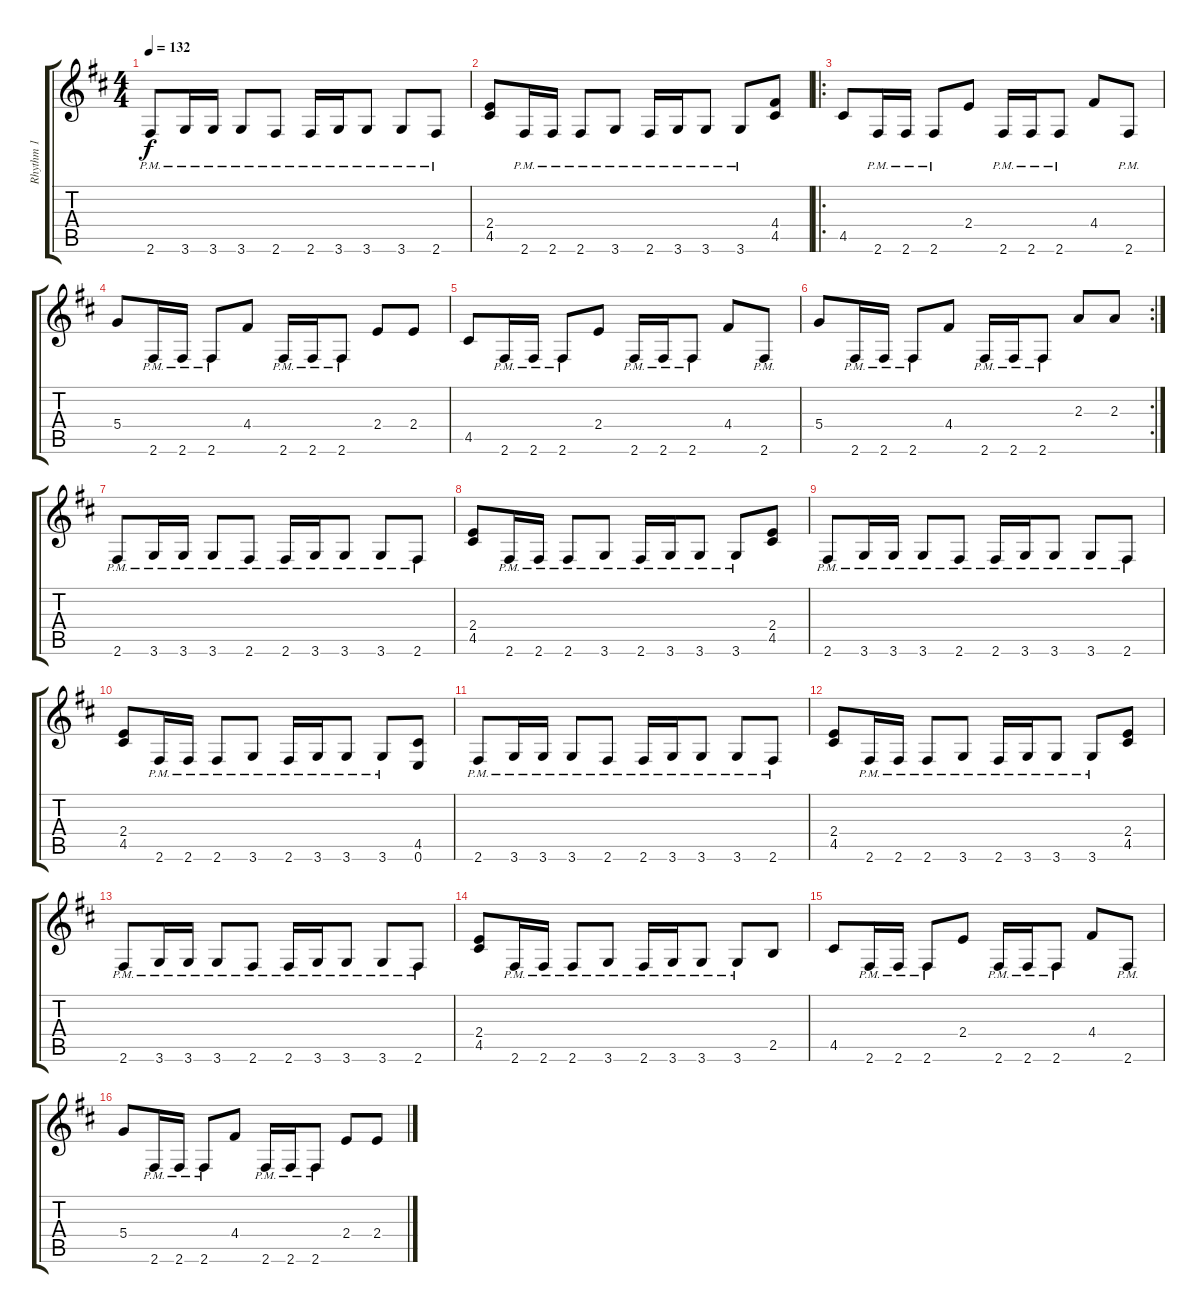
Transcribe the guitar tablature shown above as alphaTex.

\track ("Rhythm 1" "Rhythm 1") {instrument electricguitarjazz}
\staff {score tabs}
\tuning (E4 B3 G3 D3 A2 E2) {hide}
\ts (4 4)
\tempo 132
\clef g2
\ks bminor
2.6{pm}.8{dy f} 3.6{pm}.16 3.6{pm}.16 3.6{pm}.8 2.6{pm}.8 2.6{pm}.16 3.6{pm}.16 3.6{pm}.8 3.6{pm}.8 2.6{pm}.8 |
(2.4 4.5).8 2.6{pm}.16 2.6{pm}.16 2.6{pm}.8 3.6{pm}.8 2.6{pm}.16 3.6{pm}.16 3.6{pm}.8 3.6{pm}.8 (4.4 4.5).8 |
\ro
4.5.8 2.6{pm}.16 2.6{pm}.16 2.6{pm}.8 2.4.8 2.6{pm}.16 2.6{pm}.16 2.6{pm}.8 4.4.8 2.6{pm}.8 |
5.4.8 2.6{pm}.16 2.6{pm}.16 2.6{pm}.8 4.4.8 2.6{pm}.16 2.6{pm}.16 2.6{pm}.8 2.4.8 2.4.8 |
4.5.8 2.6{pm}.16 2.6{pm}.16 2.6{pm}.8 2.4.8 2.6{pm}.16 2.6{pm}.16 2.6{pm}.8 4.4.8 2.6{pm}.8 |
\rc 2
5.4.8 2.6{pm}.16 2.6{pm}.16 2.6{pm}.8 4.4.8 2.6{pm}.16 2.6{pm}.16 2.6{pm}.8 2.3.8 2.3.8 |
2.6{pm}.8 3.6{pm}.16 3.6{pm}.16 3.6{pm}.8 2.6{pm}.8 2.6{pm}.16 3.6{pm}.16 3.6{pm}.8 3.6{pm}.8 2.6{pm}.8 |
(2.4 4.5).8 2.6{pm}.16 2.6{pm}.16 2.6{pm}.8 3.6{pm}.8 2.6{pm}.16 3.6{pm}.16 3.6{pm}.8 3.6{pm}.8 (2.4 4.5).8 |
2.6{pm}.8 3.6{pm}.16 3.6{pm}.16 3.6{pm}.8 2.6{pm}.8 2.6{pm}.16 3.6{pm}.16 3.6{pm}.8 3.6{pm}.8 2.6{pm}.8 |
(2.4 4.5).8 2.6{pm}.16 2.6{pm}.16 2.6{pm}.8 3.6{pm}.8 2.6{pm}.16 3.6{pm}.16 3.6{pm}.8 3.6{pm}.8 (4.5 0.6).8 |
2.6{pm}.8 3.6{pm}.16 3.6{pm}.16 3.6{pm}.8 2.6{pm}.8 2.6{pm}.16 3.6{pm}.16 3.6{pm}.8 3.6{pm}.8 2.6{pm}.8 |
(2.4 4.5).8 2.6{pm}.16 2.6{pm}.16 2.6{pm}.8 3.6{pm}.8 2.6{pm}.16 3.6{pm}.16 3.6{pm}.8 3.6{pm}.8 (2.4 4.5).8 |
2.6{pm}.8 3.6{pm}.16 3.6{pm}.16 3.6{pm}.8 2.6{pm}.8 2.6{pm}.16 3.6{pm}.16 3.6{pm}.8 3.6{pm}.8 2.6{pm}.8 |
(2.4 4.5).8 2.6{pm}.16 2.6{pm}.16 2.6{pm}.8 3.6{pm}.8 2.6{pm}.16 3.6{pm}.16 3.6{pm}.8 3.6{pm}.8 2.5.8 |
4.5.8 2.6{pm}.16 2.6{pm}.16 2.6{pm}.8 2.4.8 2.6{pm}.16 2.6{pm}.16 2.6{pm}.8 4.4.8 2.6{pm}.8 |
5.4.8 2.6{pm}.16 2.6{pm}.16 2.6{pm}.8 4.4.8 2.6{pm}.16 2.6{pm}.16 2.6{pm}.8 2.4.8 2.4.8
